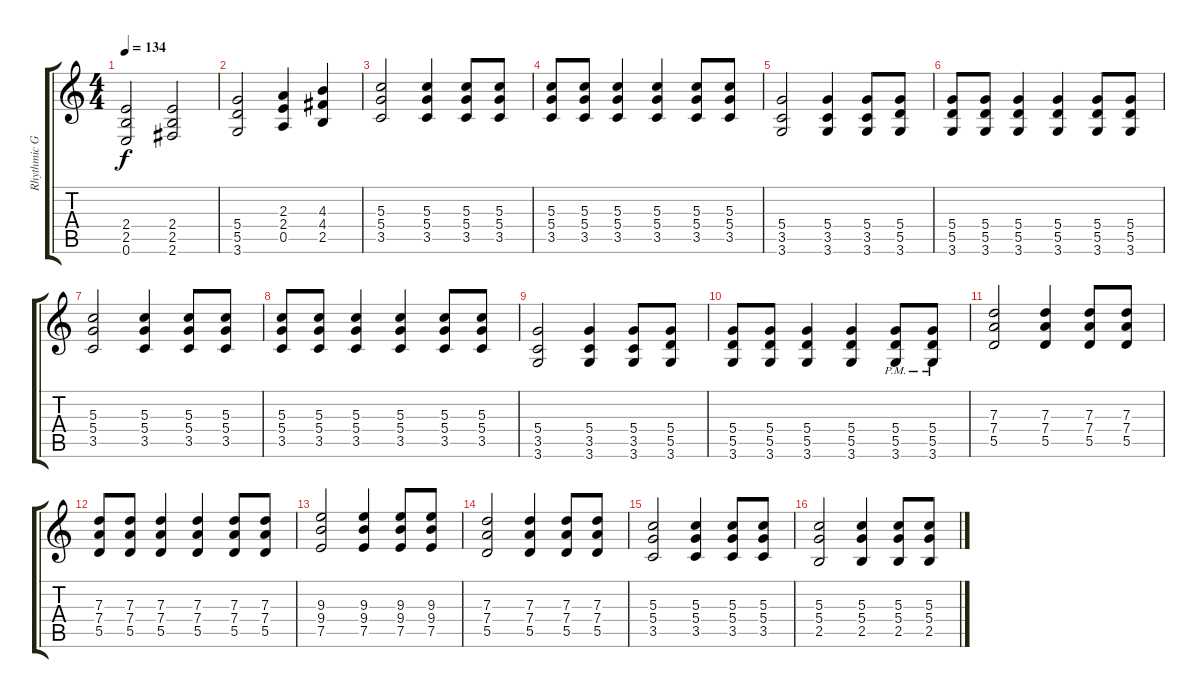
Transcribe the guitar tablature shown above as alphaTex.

\track ("Rhythmic Guitar" "Rhythmic G") {instrument distortionguitar}
\staff {score tabs}
\tuning (E4 B3 G3 D3 A2 E2) {hide}
\ts (4 4)
\tempo 134
\clef g2
\ks c
(2.4 2.5 0.6).2{dy f} (2.4 2.5 2.6).2 |
(5.4 5.5 3.6).2 (2.3 2.4 0.5).4 (4.3 4.4 2.5).4 |
(5.3 5.4 3.5).2 (5.3 5.4 3.5).4 (5.3 5.4 3.5).8 (5.3 5.4 3.5).8 |
(5.3 5.4 3.5).8 (5.3 5.4 3.5).8 (5.3 5.4 3.5).4 (5.3 5.4 3.5).4 (5.3 5.4 3.5).8 (5.3 5.4 3.5).8 |
(5.4 3.5 3.6).2 (5.4 3.5 3.6).4 (5.4 3.5 3.6).8 (5.4 5.5 3.6).8 |
(5.4 5.5 3.6).8 (5.4 5.5 3.6).8 (5.4 5.5 3.6).4 (5.4 5.5 3.6).4 (5.4 5.5 3.6).8 (5.4 5.5 3.6).8 |
(5.3 5.4 3.5).2 (5.3 5.4 3.5).4 (5.3 5.4 3.5).8 (5.3 5.4 3.5).8 |
(5.3 5.4 3.5).8 (5.3 5.4 3.5).8 (5.3 5.4 3.5).4 (5.3 5.4 3.5).4 (5.3 5.4 3.5).8 (5.3 5.4 3.5).8 |
(5.4 3.5 3.6).2 (5.4 3.5 3.6).4 (5.4 3.5 3.6).8 (5.4 5.5 3.6).8 |
(5.4 5.5 3.6).8 (5.4 5.5 3.6).8 (5.4 5.5 3.6).4 (5.4 5.5 3.6).4 (5.4{pm} 5.5{pm} 3.6{pm}).8 (5.4{pm} 5.5{pm} 3.6{pm}).8 |
(7.3 7.4 5.5).2 (7.3 7.4 5.5).4 (7.3 7.4 5.5).8 (7.3 7.4 5.5).8 |
(7.3 7.4 5.5).8 (7.3 7.4 5.5).8 (7.3 7.4 5.5).4 (7.3 7.4 5.5).4 (7.3 7.4 5.5).8 (7.3 7.4 5.5).8 |
(9.3 9.4 7.5).2 (9.3 9.4 7.5).4 (9.3 9.4 7.5).8 (9.3 9.4 7.5).8 |
(7.3 7.4 5.5).2 (7.3 7.4 5.5).4 (7.3 7.4 5.5).8 (7.3 7.4 5.5).8 |
(5.3 5.4 3.5).2 (5.3 5.4 3.5).4 (5.3 5.4 3.5).8 (5.3 5.4 3.5).8 |
(5.3 5.4 2.5).2 (5.3 5.4 2.5).4 (5.3 5.4 2.5).8 (5.3 5.4 2.5).8
